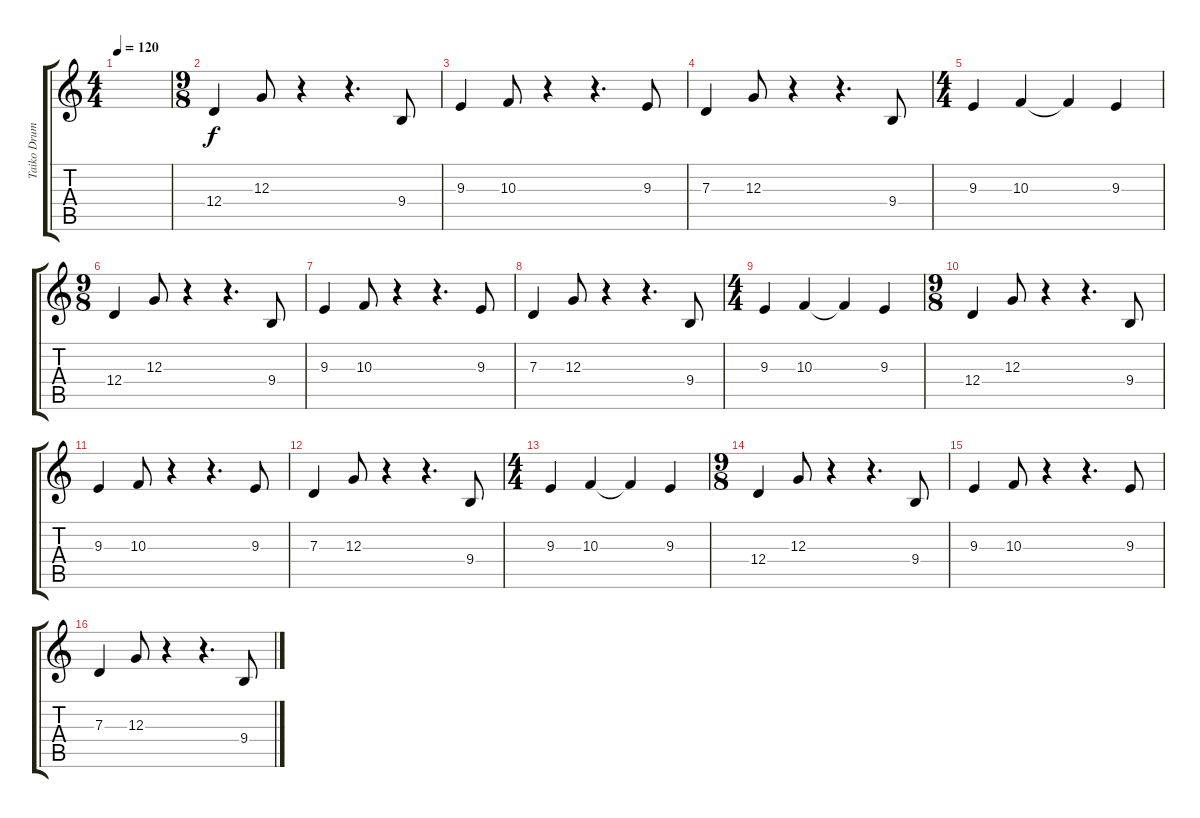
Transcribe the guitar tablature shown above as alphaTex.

\track ("Taiko Drum" "Taiko Drum") {instrument taikodrum}
\staff {score tabs}
\tuning (E4 B3 G3 D3 A2 E2) {hide}
\ts (4 4)
\tempo 120
\clef g2
\ks c
|
\ts (9 8)
12.4.4 12.3.8 r.4 r.4{d} 9.4.8 |
9.3.4 10.3.8 r.4 r.4{d} 9.3.8 |
7.3.4 12.3.8 r.4 r.4{d} 9.4.8 |
\ts (4 4)
9.3.4 10.3.4 10.3{t}.4 9.3.4 |
\ts (9 8)
12.4.4 12.3.8 r.4 r.4{d} 9.4.8 |
9.3.4 10.3.8 r.4 r.4{d} 9.3.8 |
7.3.4 12.3.8 r.4 r.4{d} 9.4.8 |
\ts (4 4)
9.3.4 10.3.4 10.3{t}.4 9.3.4 |
\ts (9 8)
12.4.4 12.3.8 r.4 r.4{d} 9.4.8 |
9.3.4 10.3.8 r.4 r.4{d} 9.3.8 |
7.3.4 12.3.8 r.4 r.4{d} 9.4.8 |
\ts (4 4)
9.3.4 10.3.4 10.3{t}.4 9.3.4 |
\ts (9 8)
12.4.4 12.3.8 r.4 r.4{d} 9.4.8 |
9.3.4 10.3.8 r.4 r.4{d} 9.3.8 |
7.3.4 12.3.8 r.4 r.4{d} 9.4.8
